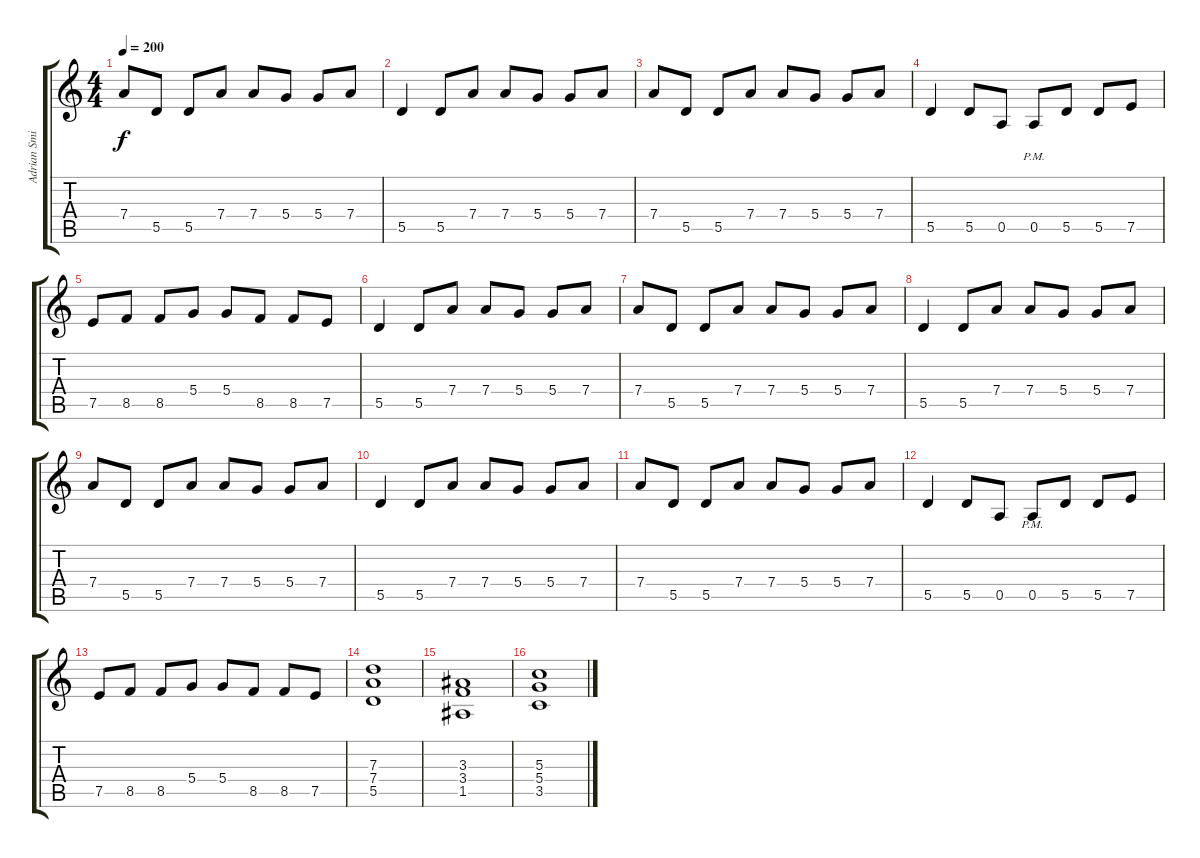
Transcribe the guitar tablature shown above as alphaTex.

\track ("Adrian Smith" "Adrian Smi") {instrument distortionguitar}
\staff {score tabs}
\tuning (E4 B3 G3 D3 A2 E2) {hide}
\ts (4 4)
\tempo 200
\clef g2
\ks c
7.4.8{dy f} 5.5.8 5.5.8 7.4.8 7.4.8 5.4.8 5.4.8 7.4.8 |
5.5.4 5.5.8 7.4.8 7.4.8 5.4.8 5.4.8 7.4.8 |
7.4.8 5.5.8 5.5.8 7.4.8 7.4.8 5.4.8 5.4.8 7.4.8 |
5.5.4 5.5.8 0.5.8 0.5{pm}.8 5.5.8 5.5.8 7.5.8 |
7.5.8 8.5.8 8.5.8 5.4.8 5.4.8 8.5.8 8.5.8 7.5.8 |
5.5.4 5.5.8 7.4.8 7.4.8 5.4.8 5.4.8 7.4.8 |
7.4.8 5.5.8 5.5.8 7.4.8 7.4.8 5.4.8 5.4.8 7.4.8 |
5.5.4 5.5.8 7.4.8 7.4.8 5.4.8 5.4.8 7.4.8 |
7.4.8 5.5.8 5.5.8 7.4.8 7.4.8 5.4.8 5.4.8 7.4.8 |
5.5.4 5.5.8 7.4.8 7.4.8 5.4.8 5.4.8 7.4.8 |
7.4.8 5.5.8 5.5.8 7.4.8 7.4.8 5.4.8 5.4.8 7.4.8 |
5.5.4 5.5.8 0.5.8 0.5{pm}.8 5.5.8 5.5.8 7.5.8 |
7.5.8 8.5.8 8.5.8 5.4.8 5.4.8 8.5.8 8.5.8 7.5.8 |
(7.3 7.4 5.5).1 |
(3.3 3.4 1.5).1 |
(5.3 5.4 3.5).1
